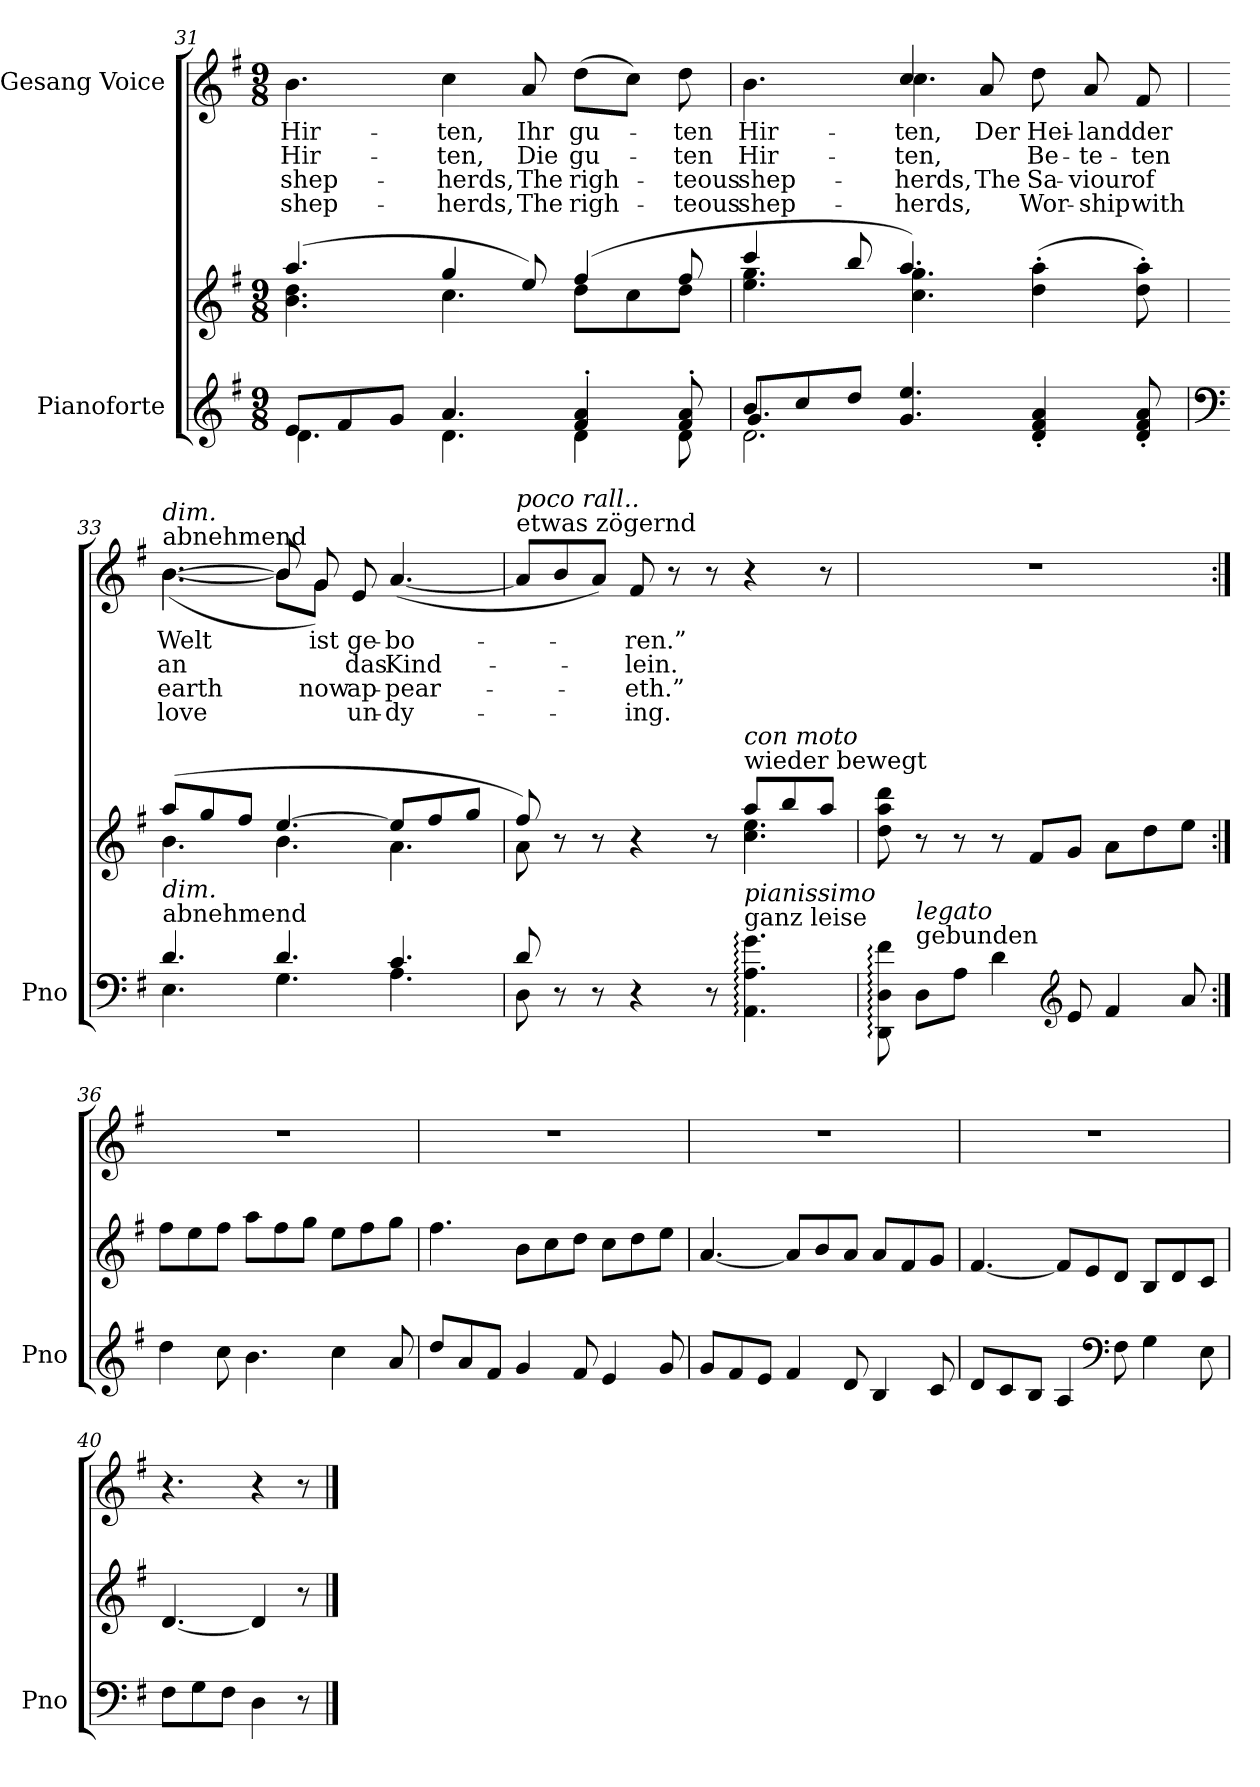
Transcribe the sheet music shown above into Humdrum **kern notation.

**kern	**kern	**kern	**text	**text	**text	**text
*part2	*part2	*part1	*part1	*part1	*part1	*part1
*staff3	*staff2	*staff1	*staff1	*staff1	*staff1	*staff1
*I"Pianoforte	*	*I"Gesang Voice	*	*	*	*
*I'Pno	*	*	*	*	*	*
*clefG2	*clefG2	*clefG2	*	*	*	*
*k[f#]	*k[f#]	*k[f#]	*	*	*	*
*M9/8	*M9/8	*M9/8	*	*	*	*
=31	=31	=31	=31	=31	=31	=31
*^	*^	*	*	*	*	*
8e/L	4.d\	(4.aa/	4.b\ 4.dd\	4.b\	Hir-	Hir-	shep-	shep-
8f#/	.	.	.	.	.	.	.	.
8g/J	.	.	.	.	.	.	.	.
4.a/	4.d\	4gg/	4.cc\	4cc\	-ten,	-ten,	-herds,	-herds,
.	.	8ee/)	.	8a/	Ihr	Die	The	The
4f#/' 4a/'	4d\	(4ff#/	8dd\L	(8dd\L	gu-	gu-	righ-	righ-
.	.	.	8cc\	8cc\J)	.	.	.	.
8f#/' 8a/'	8d\	8ff#/	8dd\J	8dd\	-ten	-ten	-teous	-teous
=32	=32	=32	=32	=32	=32	=32	=32	=32
*	*^	*	*	*^	*	*	*	*
8b/L	2.d\	4.g/	4ccc/	4.ee\ 4.gg\	4.b\	4.ryy	Hir-	Hir-	shep-	shep-
8cc/	.	.	.	.	.	.	.	.	.	.
8dd/J	.	.	8bb/	.	.	.	.	.	.	.
4.g/ 4.ee/	.	2.ryy	4.aa/)	4.cc\ 4.gg\	4cc/	4.cc\	-ten,	-ten,	-herds,	-herds,
.	.	.	.	.	8a/	.	Der	.	The	.
4d/' 4f#/' 4a/'	4.ryy	.	(4dd\' 4aa\'	4.ryy	8dd\	4ryy	Hei-	Be-	Sa-	Wor-
.	.	.	.	.	8a/	.	-land	-te-	-viour	-ship
8d/' 8f#/' 8a/'	.	.	8dd\' 8aa\')	.	8f#/	8ryy	der	-ten	of	with
*v	*v	*v	*	*	*	*	*	*	*	*
=33	=33	=33	=33	=33	=33	=33	=33	=33
*clefF4	*	*	*	*	*	*	*	*
*^	*	*	*	*	*	*	*	*
!	!	!	!	!LO:TX:a:t=abnehmend	!	!	!	!	!
!	!	!	!	!LO:TX:a:i:t=dim.	!	!	!	!	!
!LO:TX:a:t=abnehmend	!	!	!	!	!	!	!	!	!
!LO:TX:a:i:t=dim.	!	!	!	!	!	!	!	!	!
4.d/	4.E\	(8aa/L	4.b\	[>4.b\	([4.b	Welt	an	earth	love
.	.	8gg/	.	.	.	.	.	.	.
.	.	8ff#/J	.	.	.	.	.	.	.
4.d/	4.G\	[4.ee/	4.b\	8b/]	8b\L]	.	.	.	.
.	.	.	.	8g/	8g\J)	ist	.	now	.
.	.	.	.	8e/	8ryy	ge-	das	ap-	un-
4.c/	4.A\	8ee/L]	4.a\	([4.a/	4.ryy	-bo-	Kind-	-pear-	-dy-
.	.	8ff#/	.	.	.	.	.	.	.
.	.	8gg/J	.	.	.	.	.	.	.
*	*	*	*	*v	*v	*	*	*	*
=34	=34	=34	=34	=34	=34	=34	=34	=34
!	!	!	!	!LO:TX:a:t=etwas zögernd	!	!	!	!
!	!	!	!	!LO:TX:a:i:t=poco rall..	!	!	!	!
8d/	8D\	8ff#/)	8a\	8a/L]	.	.	.	.
8r	8ryy	8r	8ryy	8b/	.	.	.	.
8r	8ryy	8r	8ryy	8a/J)	.	.	.	.
4r	4ryy	4r	4ryy	8f#/	-ren.”	-lein.	-eth.”	-ing.
.	.	.	.	8r	.	.	.	.
8r	8ryy	8r	8ryy	8r	.	.	.	.
!	!	!LO:TX:a:t=wieder bewegt	!	!	!	!	!	!
!	!	!LO:TX:a:i:t=con moto	!	!	!	!	!	!
!LO:TX:a:t=ganz leise	!	!	!	!	!	!	!	!
!LO:TX:a:i:t=pianissimo	!	!	!	!	!	!	!	!
4.AA\:: 4.A\:: 4.g\::	4ryy	8aa/L	4.cc\ 4.ee\	4r	.	.	.	.
.	.	8bb/	.	.	.	.	.	.
.	8ryy	8aa/J	.	8r	.	.	.	.
*v	*v	*	*	*	*	*	*	*
*	*v	*v	*	*	*	*	*
=35	=35	=35	=35	=35	=35	=35
8DD\:: 8D\:: 8f#\::	8dd\ 8aa\ 8ddd\	8%9r	.	.	.	.
!LO:TX:a:t=gebunden	!	!	!	!	!	!
!LO:TX:a:i:t=legato	!	!	!	!	!	!
8D\L	8r	.	.	.	.	.
8A\J	8r	.	.	.	.	.
4d\	8r	.	.	.	.	.
.	8f#/L	.	.	.	.	.
*clefG2	*	*	*	*	*	*
8e/	8g/J	.	.	.	.	.
4f#/	8a\L	.	.	.	.	.
.	8dd\	.	.	.	.	.
8a/	8ee\J	.	.	.	.	.
=36:|!	=36:|!	=36:|!	=36:|!	=36:|!	=36:|!	=36:|!
4dd\	8ff#\L	8%9r	.	.	.	.
.	8ee\	.	.	.	.	.
8cc\	8ff#\J	.	.	.	.	.
4.b\	8aa\L	.	.	.	.	.
.	8ff#\	.	.	.	.	.
.	8gg\J	.	.	.	.	.
4cc\	8ee\L	.	.	.	.	.
.	8ff#\	.	.	.	.	.
8a/	8gg\J	.	.	.	.	.
=37	=37	=37	=37	=37	=37	=37
8dd/L	4.ff#\	8%9r	.	.	.	.
8a/	.	.	.	.	.	.
8f#/J	.	.	.	.	.	.
4g/	8b\L	.	.	.	.	.
.	8cc\	.	.	.	.	.
8f#/	8dd\J	.	.	.	.	.
4e/	8cc\L	.	.	.	.	.
.	8dd\	.	.	.	.	.
8g/	8ee\J	.	.	.	.	.
=38	=38	=38	=38	=38	=38	=38
8g/L	[4.a/	8%9r	.	.	.	.
8f#/	.	.	.	.	.	.
8e/J	.	.	.	.	.	.
4f#/	8a/L]	.	.	.	.	.
.	8b/	.	.	.	.	.
8d/	8a/J	.	.	.	.	.
4B/	8a/L	.	.	.	.	.
.	8f#/	.	.	.	.	.
8c/	8g/J	.	.	.	.	.
=39	=39	=39	=39	=39	=39	=39
8d/L	[4.f#/	8%9r	.	.	.	.
8c/	.	.	.	.	.	.
8B/J	.	.	.	.	.	.
4A/	8f#/L]	.	.	.	.	.
.	8e/	.	.	.	.	.
*clefF4	*	*	*	*	*	*
8F#\	8d/J	.	.	.	.	.
4G\	8B/L	.	.	.	.	.
.	8d/	.	.	.	.	.
8E\	8c/J	.	.	.	.	.
=40	=40	=40	=40	=40	=40	=40
8F#\L	[4.d/	4.r	.	.	.	.
8G\	.	.	.	.	.	.
8F#\J	.	.	.	.	.	.
4D\	4d/]	4r	.	.	.	.
8r	8r	8r	.	.	.	.
==	==	==	==	==	==	==
*-	*-	*-	*-	*-	*-	*-
